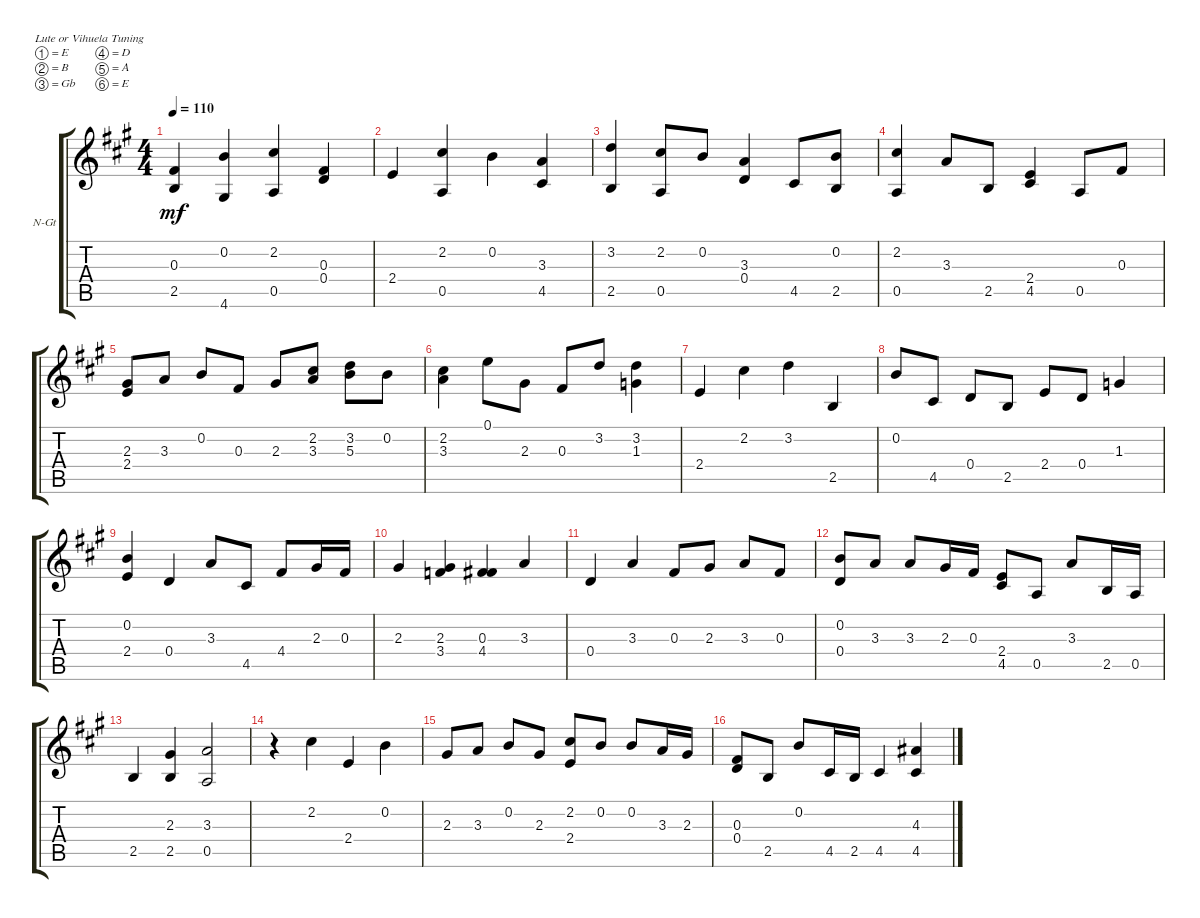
\defaultSystemsLayout 4
\bracketExtendMode groupsimilarinstruments
\firstSystemTrackNameOrientation horizontal
\otherSystemsTrackNameOrientation horizontal
\track ("Nylon Guitar" "N-Gt") {instrument acousticguitarnylon}
\staff {score tabs}
\tuning (E4 B3 Gb3 D3 A2 E2)
\ts (4 4)
\tempo 110
\clef g2
\ks a
(0.3 2.5).4{dy mf} (0.2 4.6).4 (2.2 0.5).4 (0.3 0.4).4 |
2.4.4 (0.5 2.2).4 0.2.4 (3.3 4.5).4 |
(2.5 3.2).4 (2.2 0.5).8 0.2.8 (3.3 0.4).4 4.5.8 (0.2 2.5).8 |
(2.2 0.5).4 3.3.8 2.5.8 (4.5 2.4).4 0.5.8 0.3.8 |
(2.3 2.4).8 3.3.8 0.2.8 0.3.8 2.3.8 (3.3 2.2).8 (3.2 5.3).8 0.2.8 |
(2.2 3.3).4 0.1.8 2.3.8 0.3.8 3.2.8 (3.2 1.3).4 |
2.4.4 2.2.4 3.2.4 2.5.4 |
0.2.8 4.5.8 0.4.8 2.5.8 2.4.8 0.4.8 1.3.4 |
(0.2 2.4).4 0.4.4 3.3.8 4.5.8 4.4.8 2.3.16 0.3.16 |
2.3.4 (2.3 3.4).4 (4.4 0.3).4 3.3.4 |
0.4.4 3.3.4 0.3.8 2.3.8 3.3.8 0.3.8 |
(0.2 0.4).8 3.3.8 3.3.8 2.3.16 0.3.16 (2.4 4.5).8 0.5.8 3.3.8 2.5.16 0.5.16 |
2.5.4 (2.5 2.3).4 (3.3 0.5).2 |
r.4 2.2.4 2.4.4 0.2.4 |
2.3.8 3.3.8 0.2.8 2.3.8 (2.2 2.4).8 0.2.8 0.2.8 3.3.16 2.3.16 |
(0.3 0.4).8 2.5.8 0.2.8 4.5.16 2.5.16 4.5.4 (4.5 4.3).4
